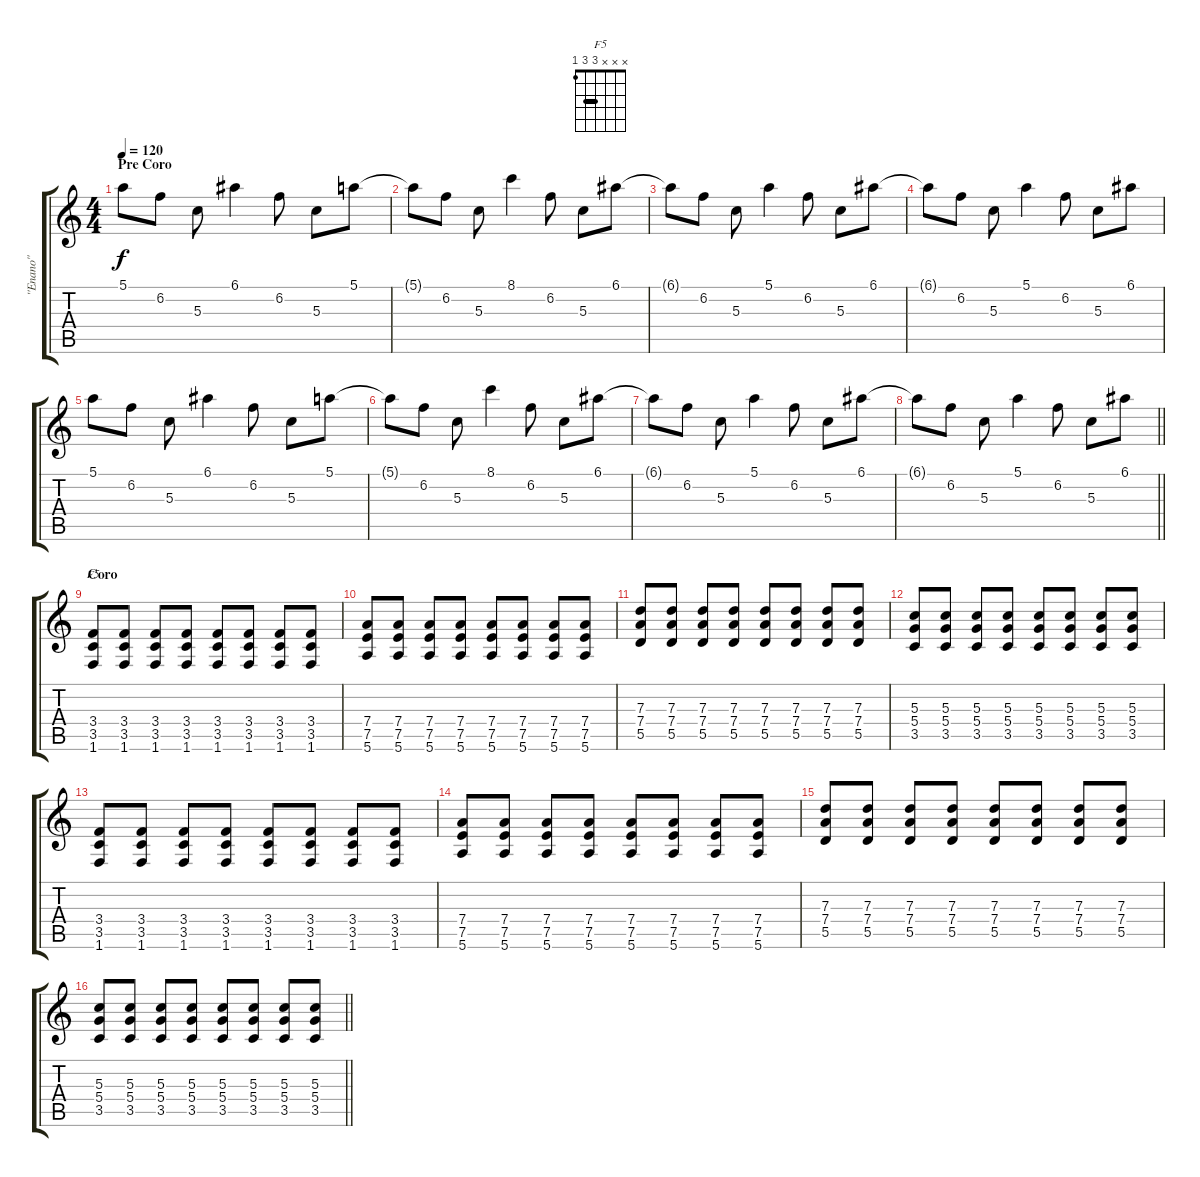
\track ("''Enano''" "''Enano''") {instrument electricguitarclean}
\staff {score tabs}
\tuning (E4 B3 G3 D3 A2 E2) {hide}
\chord ("F5" x x x 3 3 1) {barre 3}
\ts (4 4)
\section ("" "Pre Coro")
\tempo 120
\clef g2
\ks c
5.1.8{dy f} 6.2.8 5.3.8 6.1.4 6.2.8 5.3.8 5.1.8 |
5.1{t}.8 6.2.8 5.3.8 8.1.4 6.2.8 5.3.8 6.1.8 |
6.1{t}.8 6.2.8 5.3.8 5.1.4 6.2.8 5.3.8 6.1.8 |
6.1{t}.8 6.2.8 5.3.8 5.1.4 6.2.8 5.3.8 6.1.8 |
5.1.8 6.2.8 5.3.8 6.1.4 6.2.8 5.3.8 5.1.8 |
5.1{t}.8 6.2.8 5.3.8 8.1.4 6.2.8 5.3.8 6.1.8 |
6.1{t}.8 6.2.8 5.3.8 5.1.4 6.2.8 5.3.8 6.1.8 |
\barLineRight lightlight
6.1{t}.8 6.2.8 5.3.8 5.1.4 6.2.8 5.3.8 6.1.8 |
\section ("" "Coro")
(3.4 3.5 1.6).8{ch "F5" volume 13 instrument distortionguitar} (3.4 3.5 1.6).8 (3.4 3.5 1.6).8 (3.4 3.5 1.6).8 (3.4 3.5 1.6).8 (3.4 3.5 1.6).8 (3.4 3.5 1.6).8 (3.4 3.5 1.6).8 |
(7.4 7.5 5.6).8 (7.4 7.5 5.6).8 (7.4 7.5 5.6).8 (7.4 7.5 5.6).8 (7.4 7.5 5.6).8 (7.4 7.5 5.6).8 (7.4 7.5 5.6).8 (7.4 7.5 5.6).8 |
(7.3 7.4 5.5).8 (7.3 7.4 5.5).8 (7.3 7.4 5.5).8 (7.3 7.4 5.5).8 (7.3 7.4 5.5).8 (7.3 7.4 5.5).8 (7.3 7.4 5.5).8 (7.3 7.4 5.5).8 |
(5.3 5.4 3.5).8 (5.3 5.4 3.5).8 (5.3 5.4 3.5).8 (5.3 5.4 3.5).8 (5.3 5.4 3.5).8 (5.3 5.4 3.5).8 (5.3 5.4 3.5).8 (5.3 5.4 3.5).8 |
(3.4 3.5 1.6).8 (3.4 3.5 1.6).8 (3.4 3.5 1.6).8 (3.4 3.5 1.6).8 (3.4 3.5 1.6).8 (3.4 3.5 1.6).8 (3.4 3.5 1.6).8 (3.4 3.5 1.6).8 |
(7.4 7.5 5.6).8 (7.4 7.5 5.6).8 (7.4 7.5 5.6).8 (7.4 7.5 5.6).8 (7.4 7.5 5.6).8 (7.4 7.5 5.6).8 (7.4 7.5 5.6).8 (7.4 7.5 5.6).8 |
(7.3 7.4 5.5).8 (7.3 7.4 5.5).8 (7.3 7.4 5.5).8 (7.3 7.4 5.5).8 (7.3 7.4 5.5).8 (7.3 7.4 5.5).8 (7.3 7.4 5.5).8 (7.3 7.4 5.5).8 |
\barLineRight lightlight
(5.3 5.4 3.5).8 (5.3 5.4 3.5).8 (5.3 5.4 3.5).8 (5.3 5.4 3.5).8 (5.3 5.4 3.5).8 (5.3 5.4 3.5).8 (5.3 5.4 3.5).8 (5.3 5.4 3.5).8
